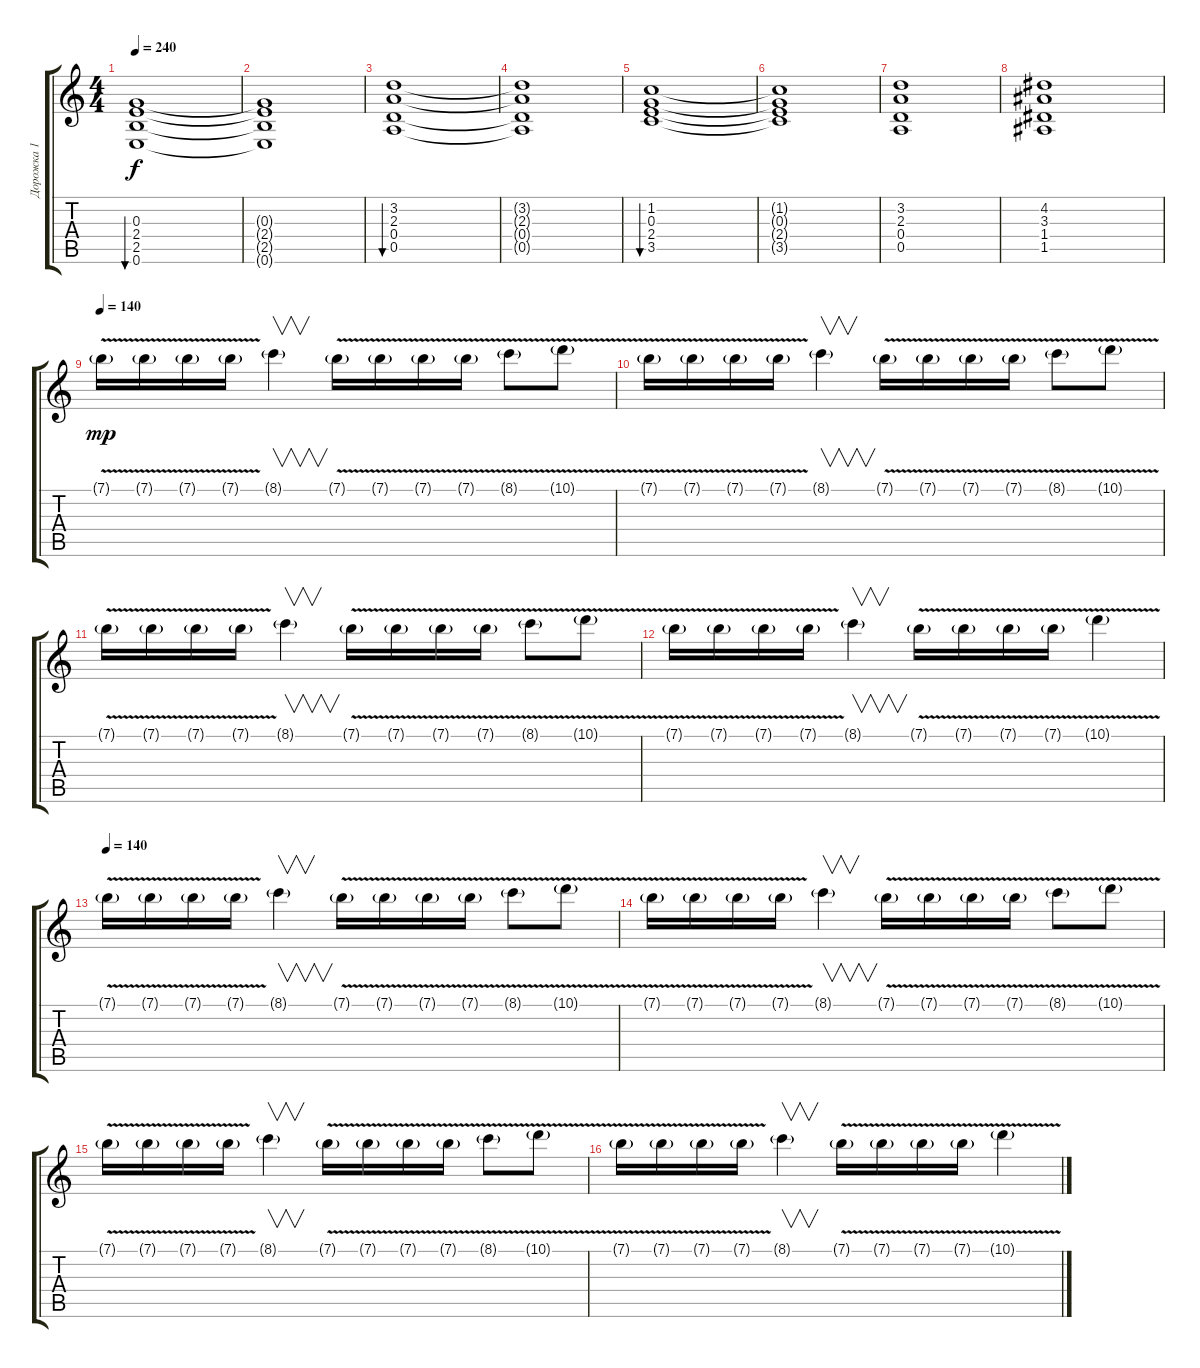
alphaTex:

\track ("Дорожка 1" "Дорожка 1") {instrument overdrivenguitar}
\staff {score tabs}
\tuning (E4 B3 G3 D3 A2 E2) {hide}
\ts (4 4)
\tempo 240
\clef g2
\ks c
(0.3 2.4 2.5 0.6).1{bu 240 dy f} |
(0.3{t} 2.4{t} 2.5{t} 0.6{t}).1 |
(3.2 2.3 0.4 0.5).1{bu 240} |
(3.2{t} 2.3{t} 0.4{t} 0.5{t}).1 |
(1.2 0.3 2.4 3.5).1{bu 240} |
(1.2{t} 0.3{t} 2.4{t} 3.5{t}).1 |
(3.2 2.3 0.4 0.5).1 |
(4.2 3.3 1.4 1.5).1 |
\tempo 140
7.1{v g}.16{dy mp volume 11 balance 8 instrument overdrivenguitar} 7.1{v g}.16 7.1{v g}.16 7.1{v g}.16 8.1{g}.4{v} 7.1{v g}.16 7.1{v g}.16 7.1{v g}.16 7.1{v g}.16 8.1{v g}.8 10.1{v g}.8 |
7.1{v g}.16 7.1{v g}.16 7.1{v g}.16 7.1{v g}.16 8.1{g}.4{v} 7.1{v g}.16 7.1{v g}.16 7.1{v g}.16 7.1{v g}.16 8.1{v g}.8 10.1{v g}.8 |
7.1{v g}.16 7.1{v g}.16 7.1{v g}.16 7.1{v g}.16 8.1{g}.4{v} 7.1{v g}.16 7.1{v g}.16 7.1{v g}.16 7.1{v g}.16 8.1{v g}.8 10.1{v g}.8 |
7.1{v g}.16 7.1{v g}.16 7.1{v g}.16 7.1{v g}.16 8.1{g}.4{v} 7.1{v g}.16 7.1{v g}.16 7.1{v g}.16 7.1{v g}.16 10.1{v g}.4 |
\tempo 140
7.1{v g}.16{volume 11 balance 8 instrument overdrivenguitar} 7.1{v g}.16 7.1{v g}.16 7.1{v g}.16 8.1{g}.4{v} 7.1{v g}.16 7.1{v g}.16 7.1{v g}.16 7.1{v g}.16 8.1{v g}.8 10.1{v g}.8 |
7.1{v g}.16 7.1{v g}.16 7.1{v g}.16 7.1{v g}.16 8.1{g}.4{v} 7.1{v g}.16 7.1{v g}.16 7.1{v g}.16 7.1{v g}.16 8.1{v g}.8 10.1{v g}.8 |
7.1{v g}.16 7.1{v g}.16 7.1{v g}.16 7.1{v g}.16 8.1{g}.4{v} 7.1{v g}.16 7.1{v g}.16 7.1{v g}.16 7.1{v g}.16 8.1{v g}.8 10.1{v g}.8 |
7.1{v g}.16 7.1{v g}.16 7.1{v g}.16 7.1{v g}.16 8.1{g}.4{v} 7.1{v g}.16 7.1{v g}.16 7.1{v g}.16 7.1{v g}.16 10.1{v g}.4
